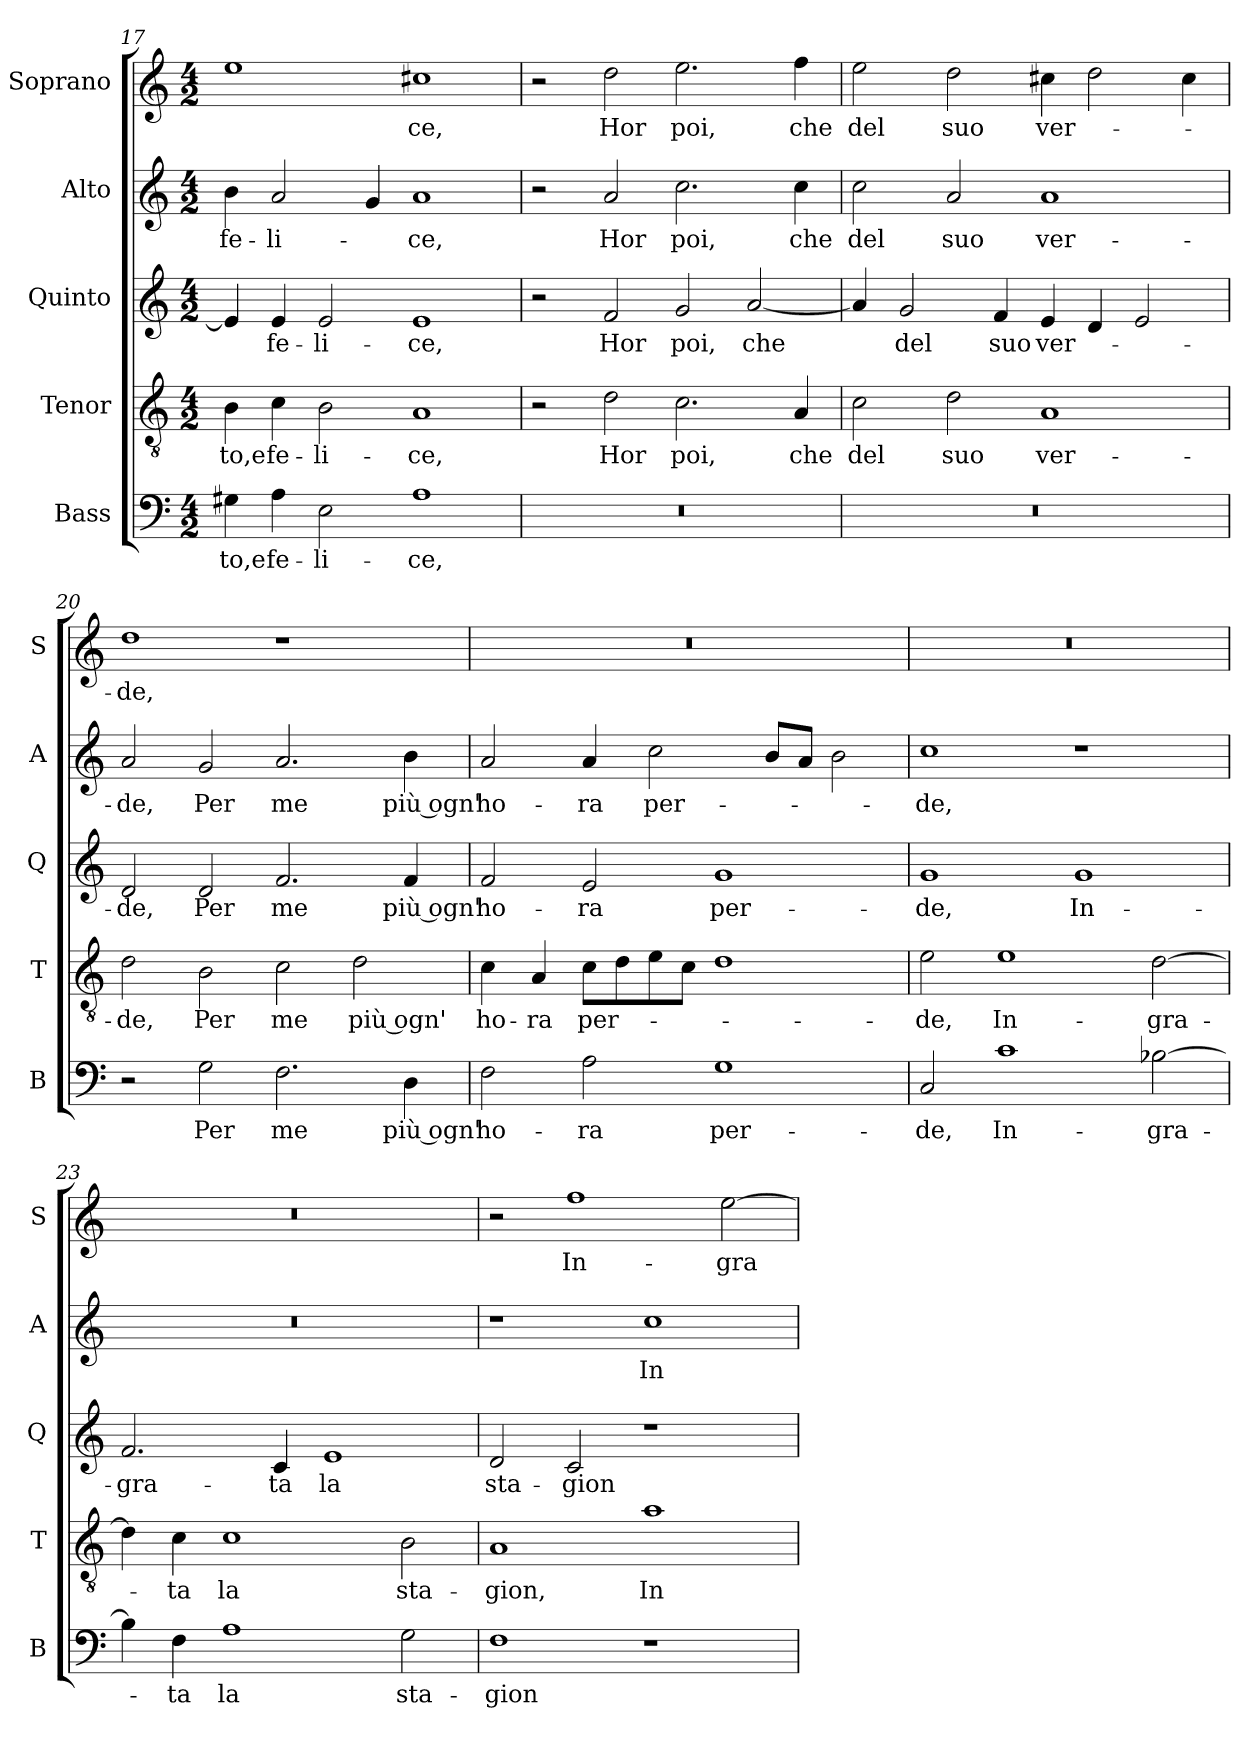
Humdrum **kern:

**kern	**text	**kern	**text	**kern	**text	**kern	**text	**kern	**text
*part5	*part5	*part4	*part4	*part3	*part3	*part2	*part2	*part1	*part1
*staff5	*staff5	*staff4	*staff4	*staff3	*staff3	*staff2	*staff2	*staff1	*staff1
*I"Bass	*	*I"Tenor	*	*I"Quinto	*	*I"Alto	*	*I"Soprano	*
*I'B	*	*I'T	*	*I'Q	*	*I'A	*	*I'S	*
*clefF4	*	*clefGv2	*	*clefG2	*	*clefG2	*	*clefG2	*
*k[]	*	*k[]	*	*k[]	*	*k[]	*	*k[]	*
*C:	*	*C:	*	*C:	*	*C:	*	*C:	*
*M4/2	*	*M4/2	*	*M4/2	*	*M4/2	*	*M4/2	*
=17	=17	=17	=17	=17	=17	=17	=17	=17	=17
!	!LO:LY:b	!	!LO:LY:b	!	!	!	!LO:LY:b	!	!
4G#X\	-to,e	4B\	-to,e	4e/]	.	4b\	fe-	1ee	.
!	!LO:LY:b	!	!LO:LY:b	!	!LO:LY:b	!	!LO:LY:b	!	!
4A\	fe-	4c\	fe-	4e/	fe-	2a/	-li-	.	.
!	!LO:LY:b	!	!LO:LY:b	!	!LO:LY:b	!	!	!	!
2E\	-li-	2B\	-li-	2e/	-li-	.	.	.	.
.	.	.	.	.	.	4g/	.	.	.
!	!LO:LY:b	!	!LO:LY:b	!	!LO:LY:b	!	!LO:LY:b	!	!LO:LY:b
1A	-ce,	1A	-ce,	1e	-ce,	1a	-ce,	1cc#X	-ce,
=18	=18	=18	=18	=18	=18	=18	=18	=18	=18
0r	.	2r	.	2r	.	2r	.	2r	.
!	!	!	!LO:LY:b	!	!LO:LY:b	!	!LO:LY:b	!	!LO:LY:b
.	.	2d\	Hor	2f/	Hor	2a/	Hor	2dd\	Hor
!	!	!	!LO:LY:b	!	!LO:LY:b	!	!LO:LY:b	!	!LO:LY:b
.	.	2.c\	poi,	2g/	poi,	2.cc\	poi,	2.ee\	poi,
!	!	!	!	!	!LO:LY:b	!	!	!	!
.	.	.	.	[2a/	che	.	.	.	.
!	!	!	!LO:LY:b	!	!	!	!LO:LY:b	!	!LO:LY:b
.	.	4A/	che	.	.	4cc\	che	4ff\	che
=19	=19	=19	=19	=19	=19	=19	=19	=19	=19
!	!	!	!LO:LY:b	!	!	!	!LO:LY:b	!	!LO:LY:b
0r	.	2c\	del	4a/]	.	2cc\	del	2ee\	del
!	!	!	!	!	!LO:LY:b	!	!	!	!
.	.	.	.	2g/	del	.	.	.	.
!	!	!	!LO:LY:b	!	!	!	!LO:LY:b	!	!LO:LY:b
.	.	2d\	suo	.	.	2a/	suo	2dd\	suo
!	!	!	!	!	!LO:LY:b	!	!	!	!
.	.	.	.	4f/	suo	.	.	.	.
!	!	!	!LO:LY:b	!	!LO:LY:b	!	!LO:LY:b	!	!LO:LY:b
.	.	1A	ver-	4e/	ver-	1a	ver-	4cc#X\	ver-
.	.	.	.	4d/	.	.	.	2dd\	.
.	.	.	.	2e/	.	.	.	.	.
.	.	.	.	.	.	.	.	4cc#\	.
!!LO:LB:g=z
=20	=20	=20	=20	=20	=20	=20	=20	=20	=20
!	!	!	!LO:LY:b	!	!LO:LY:b	!	!LO:LY:b	!	!LO:LY:b
2r	.	2d\	-de,	2d/	-de,	2a/	-de,	1dd	-de,
!	!LO:LY:b	!	!LO:LY:b	!	!LO:LY:b	!	!LO:LY:b	!	!
2G\	Per	2B\	Per	2d/	Per	2g/	Per	.	.
!	!LO:LY:b	!	!LO:LY:b	!	!LO:LY:b	!	!LO:LY:b	!	!
2.F\	me	2c\	me	2.f/	me	2.a/	me	1r	.
!	!	!	!LO:LY:b	!	!	!	!	!	!
.	.	2d\	più ogn'	.	.	.	.	.	.
!	!LO:LY:b	!	!	!	!LO:LY:b	!	!LO:LY:b	!	!
4D\	più ogn'	.	.	4f/	più ogn'	4b\	più ogn'	.	.
=21	=21	=21	=21	=21	=21	=21	=21	=21	=21
!	!LO:LY:b	!	!LO:LY:b	!	!LO:LY:b	!	!LO:LY:b	!	!
2F\	ho-	4c\	ho-	2f/	ho-	2a/	ho-	0r	.
!	!	!	!LO:LY:b	!	!	!	!	!	!
.	.	4A/	-ra	.	.	.	.	.	.
!	!LO:LY:b	!	!LO:LY:b	!	!LO:LY:b	!	!LO:LY:b	!	!
2A\	-ra	8c\L	per-	2e/	-ra	4a/	-ra	.	.
.	.	8d\	.	.	.	.	.	.	.
!	!	!	!	!	!	!	!LO:LY:b	!	!
.	.	8e\	.	.	.	2cc\	per-	.	.
.	.	8c\J	.	.	.	.	.	.	.
!	!LO:LY:b	!	!	!	!LO:LY:b	!	!	!	!
1G	per-	1d	.	1g	per-	.	.	.	.
.	.	.	.	.	.	8b/L	.	.	.
.	.	.	.	.	.	8a/J	.	.	.
.	.	.	.	.	.	2b\	.	.	.
=22	=22	=22	=22	=22	=22	=22	=22	=22	=22
!	!LO:LY:b	!	!LO:LY:b	!	!LO:LY:b	!	!LO:LY:b	!	!
2C/	-de,	2e\	-de,	1g	-de,	1cc	-de,	0r	.
!	!LO:LY:b	!	!LO:LY:b	!	!	!	!	!	!
1c	In-	1e	In-	.	.	.	.	.	.
!	!	!	!	!	!LO:LY:b	!	!	!	!
.	.	.	.	1g	In-	1r	.	.	.
!	!LO:LY:b	!	!LO:LY:b	!	!	!	!	!	!
[2B-X\	-gra-	[2d\	-gra-	.	.	.	.	.	.
=23	=23	=23	=23	=23	=23	=23	=23	=23	=23
!	!	!	!	!	!LO:LY:b	!	!	!	!
4B-\]	.	4d\]	.	2.f/	-gra-	0r	.	0r	.
!	!LO:LY:b	!	!LO:LY:b	!	!	!	!	!	!
4F\	-ta	4c\	-ta	.	.	.	.	.	.
!	!LO:LY:b	!	!LO:LY:b	!	!	!	!	!	!
1A	la	1c	la	.	.	.	.	.	.
!	!	!	!	!	!LO:LY:b	!	!	!	!
.	.	.	.	4c/	-ta	.	.	.	.
!	!	!	!	!	!LO:LY:b	!	!	!	!
.	.	.	.	1e	la	.	.	.	.
!	!LO:LY:b	!	!LO:LY:b	!	!	!	!	!	!
2G\	sta-	2B\	sta-	.	.	.	.	.	.
!!LO:LB:g=z
=24	=24	=24	=24	=24	=24	=24	=24	=24	=24
!	!LO:LY:b	!	!LO:LY:b	!	!LO:LY:b	!	!	!	!
1F	-gion	1A	-gion,	2d/	sta-	1r	.	2r	.
!	!	!	!	!	!LO:LY:b	!	!	!	!LO:LY:b
.	.	.	.	2c/	-gion	.	.	1ff	In-
!	!	!	!LO:LY:b	!	!	!	!LO:LY:b	!	!
1r	.	1a	In-	1r	.	1cc	In-	.	.
!	!	!	!	!	!	!	!	!	!LO:LY:b
.	.	.	.	.	.	.	.	[2ee\	-gra-
=	=	=	=	=	=	=	=	=	=
*-	*-	*-	*-	*-	*-	*-	*-	*-	*-
